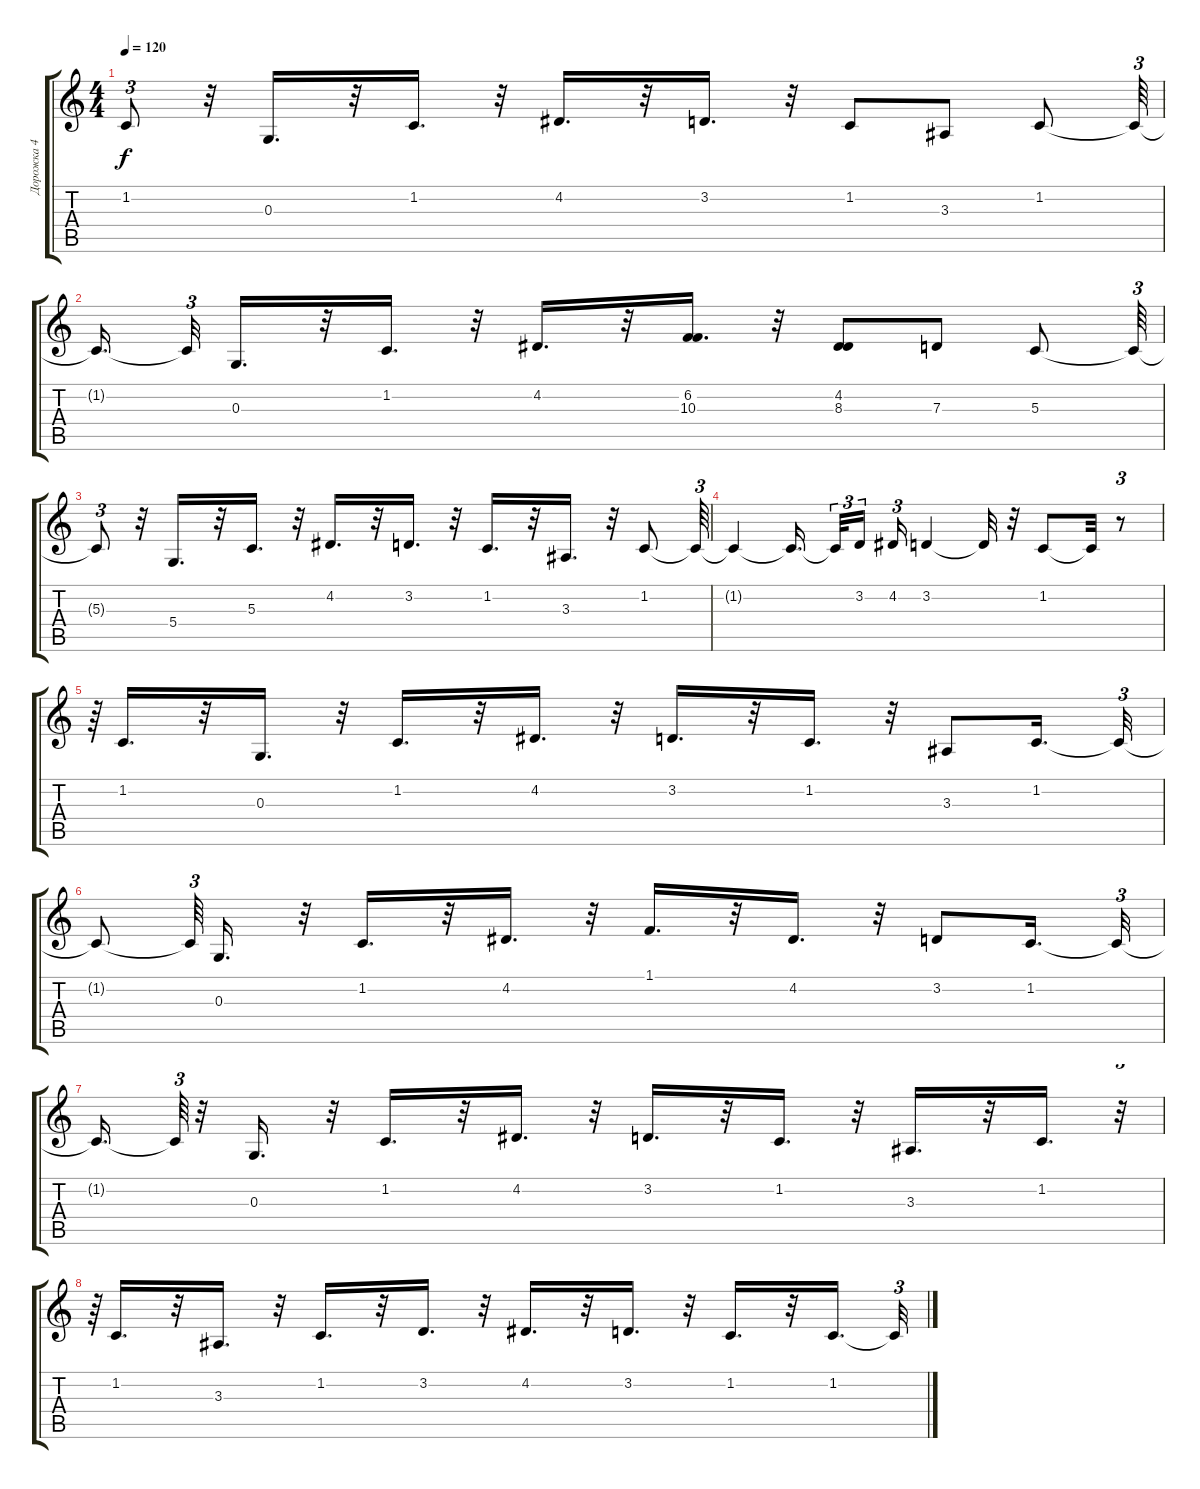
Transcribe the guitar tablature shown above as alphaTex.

\track ("Дорожка 4" "Дорожка 4") {instrument electricpiano2}
\staff {score tabs}
\tuning (E4 B3 G3 D3 A2 E2) {hide}
\ts (4 4)
\tempo 120
\clef g2
\ks c
1.2{t}.8{tu (3 2) dy f} r.32 0.3.16{d} r.32 1.2.16{d} r.32 4.2.16{d} r.32 3.2.16{d} r.32 1.2.8 3.3.8 1.2.8 1.2{t}.64{tu (3 2)} |
1.2{t}.16{d beam splitsecondary} 1.2{t}.32{tu (3 2)} 0.3.16{d} r.32 1.2.16{d} r.32 4.2.16{d} r.32 (6.2 10.3).16{d} r.32 (4.2 8.3).8 7.3.8 5.3.8 5.3{t}.64{tu (3 2)} |
5.3{t}.8{tu (3 2)} r.32 5.4.16{d} r.32 5.3.16{d} r.32 4.2.16{d} r.32 3.2.16{d} r.32 1.2.16{d} r.32 3.3.16{d} r.32 1.2.8 1.2{t}.64{tu (3 2)} |
1.2{t}.4 1.2{t}.16{d beam splitsecondary} 1.2{t}.32{tu (3 2)} 3.2.16{tu (3 2) beam splitsecondary} 4.2.16{tu (3 2)} 3.2.4 3.2{t}.32 r.32 1.2.8 1.2{t}.32 r.8{tu (3 2)} |
r.64{tu (3 2)} 1.2.16{d} r.32 0.3.16{d} r.32 1.2.16{d} r.32 4.2.16{d} r.32 3.2.16{d} r.32 1.2.16{d} r.32 3.3.8 1.2.16{d} 1.2{t}.32{tu (3 2)} |
1.2{t}.8 1.2{t}.64{tu (3 2) beam splitsecondary} 0.3.16{d} r.32 1.2.16{d} r.32 4.2.16{d} r.32 1.1.16{d} r.32 4.2.16{d} r.32 3.2.8 1.2.16{d} 1.2{t}.32{tu (3 2)} |
1.2{t}.16{d} 1.2{t}.64{tu (3 2)} r.32 0.3.16{d} r.32 1.2.16{d} r.32 4.2.16{d} r.32 3.2.16{d} r.32 1.2.16{d} r.32 3.3.16{d} r.32 1.2.16{d} r.32{tu (3 2)} |
r.64{tu (3 2)} 1.2.16{d} r.32 3.3.16{d} r.32 1.2.16{d} r.32 3.2.16{d} r.32 4.2.16{d} r.32 3.2.16{d} r.32 1.2.16{d} r.32 1.2.16{d} 1.2{t}.32{tu (3 2)}
